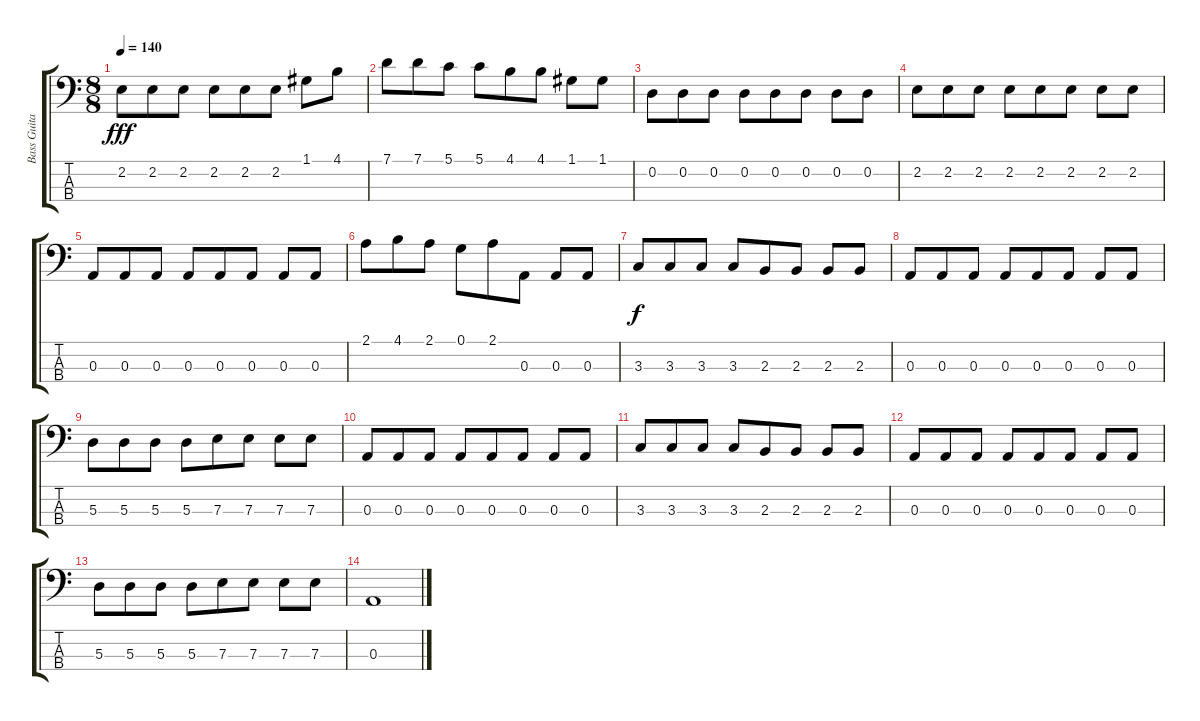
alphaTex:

\track ("Bass Guitar" "Bass Guita") {instrument electricbassfinger}
\staff {score tabs}
\tuning (G2 D2 A1 E1) {hide}
\ts (8 8)
\tempo 140
\clef f4
\ks c
2.2.8{dy fff} 2.2.8 2.2.8 2.2.8 2.2.8 2.2.8 1.1.8 4.1.8 |
7.1.8 7.1.8 5.1.8 5.1.8 4.1.8 4.1.8 1.1.8 1.1.8 |
0.2.8 0.2.8 0.2.8 0.2.8 0.2.8 0.2.8 0.2.8 0.2.8 |
2.2.8 2.2.8 2.2.8 2.2.8 2.2.8 2.2.8 2.2.8 2.2.8 |
0.3.8 0.3.8 0.3.8 0.3.8 0.3.8 0.3.8 0.3.8 0.3.8 |
2.1.8 4.1.8 2.1.8 0.1.8 2.1.8 0.3.8 0.3.8 0.3.8 |
3.3.8{dy f} 3.3.8 3.3.8 3.3.8 2.3.8 2.3.8 2.3.8 2.3.8 |
0.3.8 0.3.8 0.3.8 0.3.8 0.3.8 0.3.8 0.3.8 0.3.8 |
5.3.8 5.3.8 5.3.8 5.3.8 7.3.8 7.3.8 7.3.8 7.3.8 |
0.3.8 0.3.8 0.3.8 0.3.8 0.3.8 0.3.8 0.3.8 0.3.8 |
3.3.8 3.3.8 3.3.8 3.3.8 2.3.8 2.3.8 2.3.8 2.3.8 |
0.3.8 0.3.8 0.3.8 0.3.8 0.3.8 0.3.8 0.3.8 0.3.8 |
5.3.8 5.3.8 5.3.8 5.3.8 7.3.8 7.3.8 7.3.8 7.3.8 |
0.3.1
